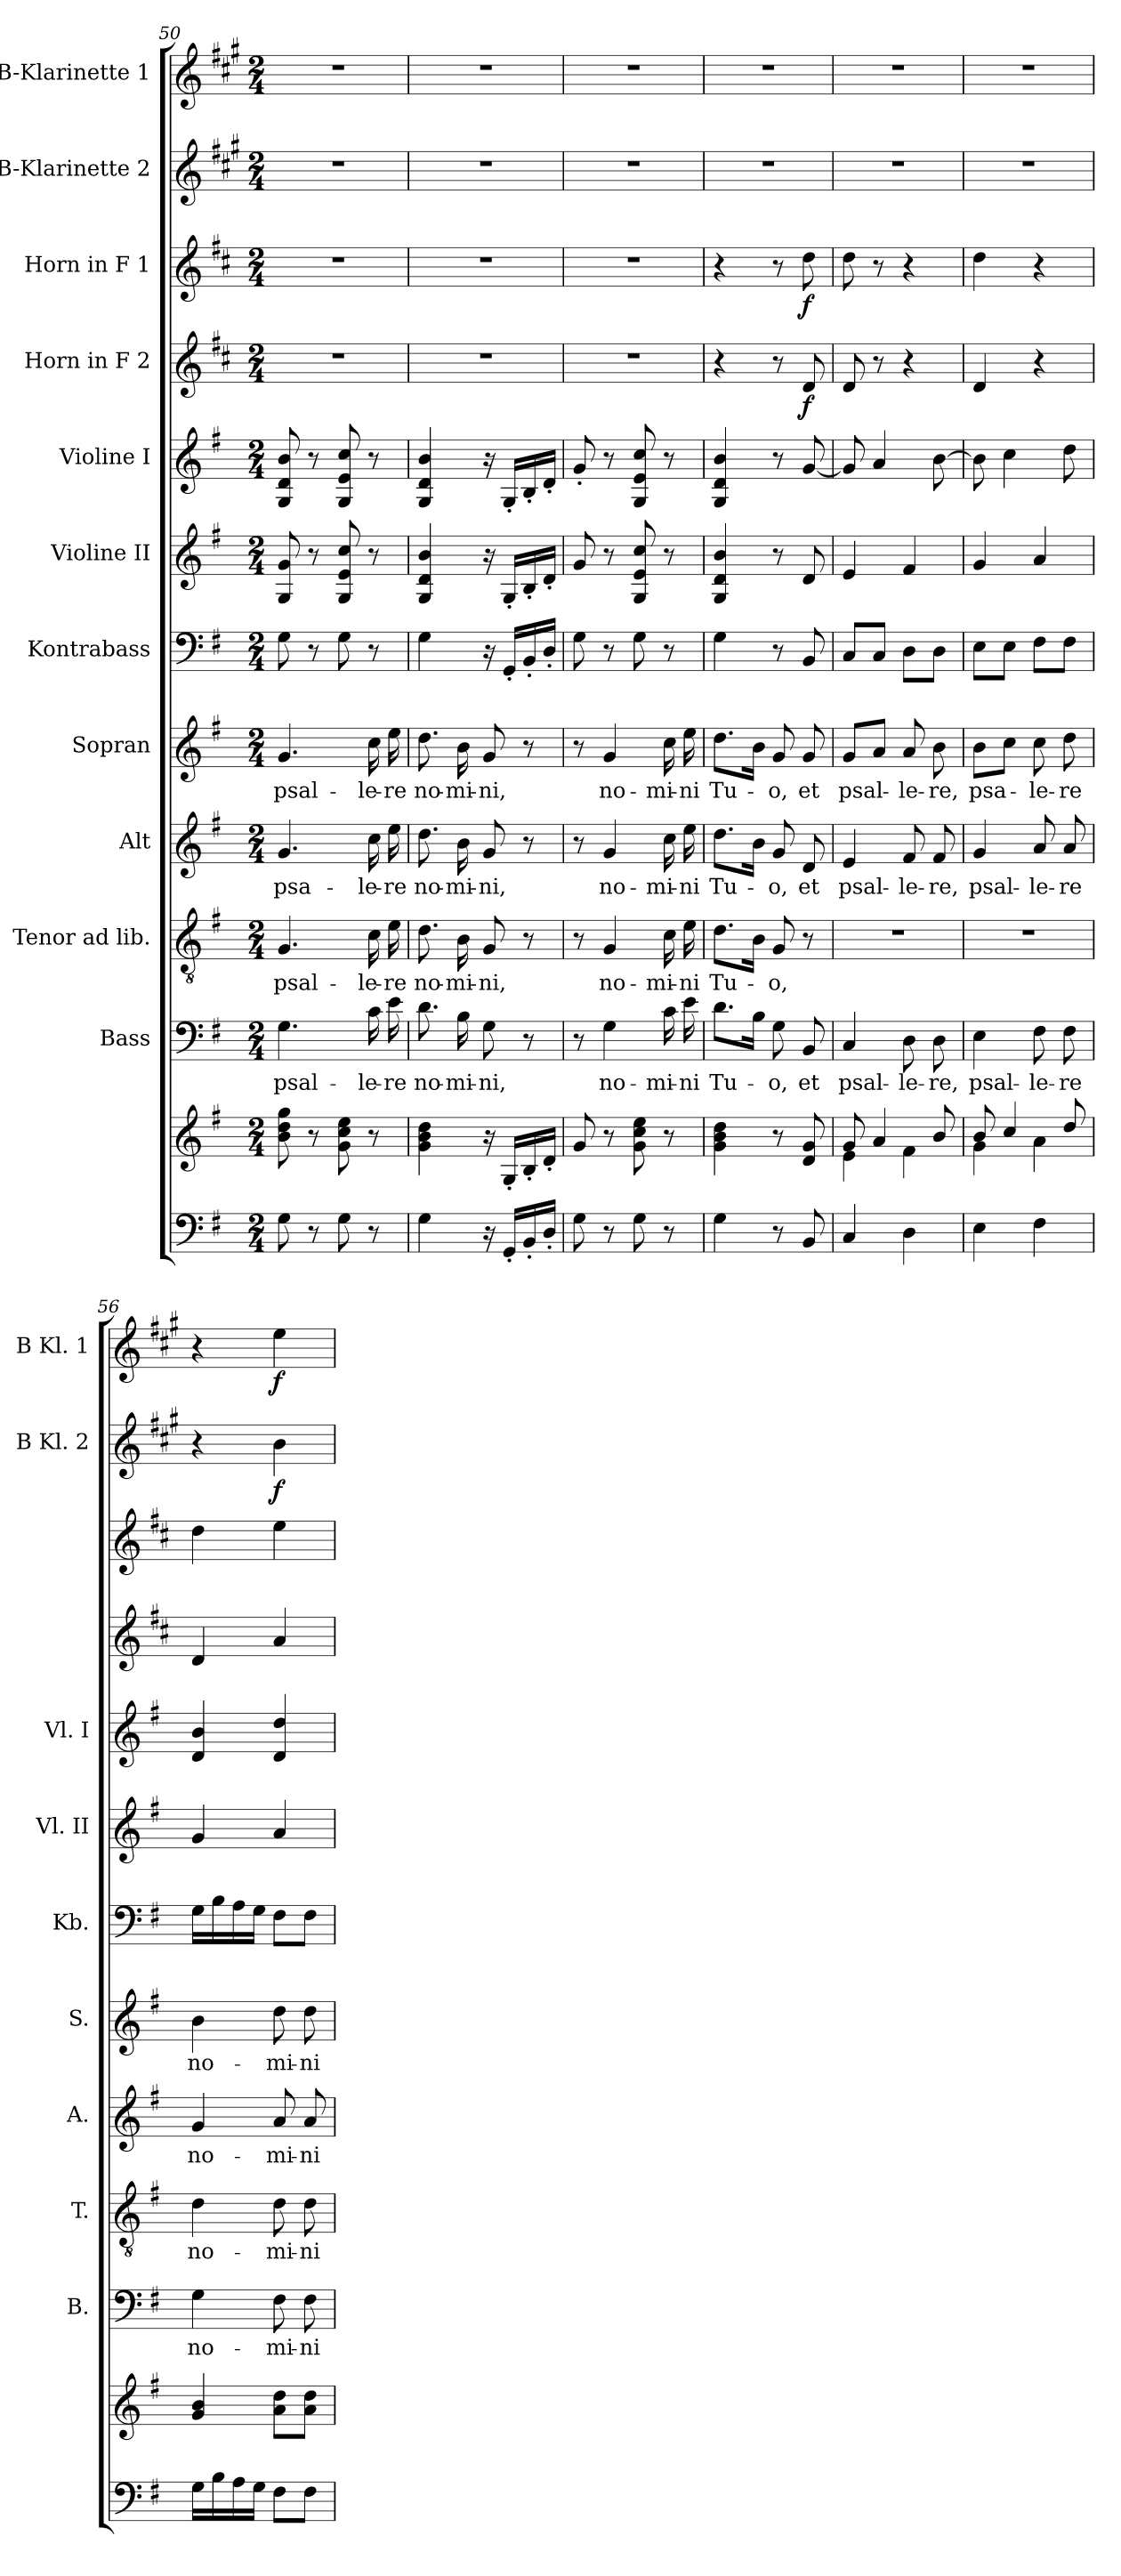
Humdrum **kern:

**kern	**kern	**kern	**text	**kern	**text	**kern	**text	**kern	**text	**kern	**kern	**kern	**kern	**dynam	**kern	**dynam	**kern	**dynam	**kern	**dynam
*part12	*part12	*part11	*part11	*part10	*part10	*part9	*part9	*part8	*part8	*part7	*part6	*part5	*part4	*part4	*part3	*part3	*part2	*part2	*part1	*part1
*staff13	*staff12	*staff11	*staff11	*staff10	*staff10	*staff9	*staff9	*staff8	*staff8	*staff7	*staff6	*staff5	*staff4	*staff4	*staff3	*staff3	*staff2	*staff2	*staff1	*staff1
*	*	*I"Bass	*	*I"Tenor ad lib.	*	*I"Alt	*	*I"Sopran	*	*I"Kontrabass	*I"Violine II	*I"Violine I	*I"Horn in F 2	*	*I"Horn in F 1	*	*I"B-Klarinette 2	*	*I"B-Klarinette 1	*
*	*	*I'B.	*	*I'T.	*	*I'A.	*	*I'S.	*	*I'Kb.	*I'Vl. II	*I'Vl. I	*	*	*	*	*I'B Kl. 2	*	*I'B Kl. 1	*
*clefF4	*clefG2	*clefF4	*	*clefGv2	*	*clefG2	*	*clefG2	*	*clefF4	*clefG2	*clefG2	*clefG2	*	*clefG2	*	*clefG2	*	*clefG2	*
*	*	*	*	*	*	*	*	*	*	*ITrd7c12	*	*	*ITrd4c7	*	*ITrd4c7	*	*ITrd1c2	*	*ITrd1c2	*
*k[f#]	*k[f#]	*k[f#]	*	*k[f#]	*	*k[f#]	*	*k[f#]	*	*k[f#]	*k[f#]	*k[f#]	*k[f#]	*	*k[f#]	*	*k[f#]	*	*k[f#]	*
*G:	*G:	*G:	*	*G:	*	*G:	*	*G:	*	*G:	*G:	*G:	*G:	*	*G:	*	*G:	*	*G:	*
*M2/4	*M2/4	*M2/4	*	*M2/4	*	*M2/4	*	*M2/4	*	*M2/4	*M2/4	*M2/4	*M2/4	*	*M2/4	*	*M2/4	*	*M2/4	*
=50	=50	=50	=50	=50	=50	=50	=50	=50	=50	=50	=50	=50	=50	=50	=50	=50	=50	=50	=50	=50
!	!	!	!LO:LY:b	!	!LO:LY:b	!	!LO:LY:b	!	!LO:LY:b	!	!	!	!	!	!	!	!	!	!	!
8G\	8b\ 8dd\ 8gg\	4.G\	psal-	4.G/	psal-	4.g/	psa-	4.g/	psal-	8GG\	8G/ 8g/	8G/ 8d/ 8b/	2r	.	2r	.	2r	.	2r	.
8r	8r	.	.	.	.	.	.	.	.	8r	8r	8r	.	.	.	.	.	.	.	.
8G\	8g\ 8cc\ 8ee\	.	.	.	.	.	.	.	.	8GG\	8G/ 8e/ 8cc/	8G/ 8e/ 8cc/	.	.	.	.	.	.	.	.
!	!	!	!LO:LY:b	!	!LO:LY:b	!	!LO:LY:b	!	!LO:LY:b	!	!	!	!	!	!	!	!	!	!	!
8r	8r	16c\	-le-	16c\	-le-	16cc\	-le-	16cc\	-le-	8r	8r	8r	.	.	.	.	.	.	.	.
!	!	!	!LO:LY:b	!	!LO:LY:b	!	!LO:LY:b	!	!LO:LY:b	!	!	!	!	!	!	!	!	!	!	!
.	.	16e\	-re	16e\	-re	16ee\	-re	16ee\	-re	.	.	.	.	.	.	.	.	.	.	.
=51	=51	=51	=51	=51	=51	=51	=51	=51	=51	=51	=51	=51	=51	=51	=51	=51	=51	=51	=51	=51
!	!	!	!LO:LY:b	!	!LO:LY:b	!	!LO:LY:b	!	!LO:LY:b	!	!	!	!	!	!	!	!	!	!	!
4G\	4g\ 4b\ 4dd\	8.d\	no-	8.d\	no-	8.dd\	no-	8.dd\	no-	4GG\	4G/ 4d/ 4b/	4G/ 4d/ 4b/	2r	.	2r	.	2r	.	2r	.
!	!	!	!LO:LY:b	!	!LO:LY:b	!	!LO:LY:b	!	!LO:LY:b	!	!	!	!	!	!	!	!	!	!	!
.	.	16B\	-mi-	16B\	-mi-	16b\	-mi-	16b\	-mi-	.	.	.	.	.	.	.	.	.	.	.
!	!	!	!LO:LY:b	!	!LO:LY:b	!	!LO:LY:b	!	!LO:LY:b	!	!	!	!	!	!	!	!	!	!	!
16r	16r	8G\	-ni,	8G/	-ni,	8g/	-ni,	8g/	-ni,	16r	16r	16r	.	.	.	.	.	.	.	.
16GG'</LL	16G'</LL	.	.	.	.	.	.	.	.	16GGG'</LL	16G'</LL	16G'</LL	.	.	.	.	.	.	.	.
16BB'</	16B'</	8r	.	8r	.	8r	.	8r	.	16BBB'</	16B'</	16B'</	.	.	.	.	.	.	.	.
16D'</JJ	16d'</JJ	.	.	.	.	.	.	.	.	16DD'</JJ	16d'</JJ	16d'</JJ	.	.	.	.	.	.	.	.
=52	=52	=52	=52	=52	=52	=52	=52	=52	=52	=52	=52	=52	=52	=52	=52	=52	=52	=52	=52	=52
8G\	8g/	8r	.	8r	.	8r	.	8r	.	8GG\	8g/	8g'</	2r	.	2r	.	2r	.	2r	.
!	!	!	!LO:LY:b	!	!LO:LY:b	!	!LO:LY:b	!	!LO:LY:b	!	!	!	!	!	!	!	!	!	!	!
8r	8r	4G\	no-	4G/	no-	4g/	no-	4g/	no-	8r	8r	8r	.	.	.	.	.	.	.	.
8G\	8g\ 8cc\ 8ee\	.	.	.	.	.	.	.	.	8GG\	8G/ 8e/ 8cc/	8G/ 8e/ 8cc/	.	.	.	.	.	.	.	.
!	!	!	!LO:LY:b	!	!LO:LY:b	!	!LO:LY:b	!	!LO:LY:b	!	!	!	!	!	!	!	!	!	!	!
8r	8r	16c\	-mi-	16c\	-mi-	16cc\	-mi-	16cc\	-mi-	8r	8r	8r	.	.	.	.	.	.	.	.
!	!	!	!LO:LY:b	!	!LO:LY:b	!	!LO:LY:b	!	!LO:LY:b	!	!	!	!	!	!	!	!	!	!	!
.	.	16e\	-ni	16e\	-ni	16ee\	-ni	16ee\	-ni	.	.	.	.	.	.	.	.	.	.	.
!!LO:PB:g=z
=53	=53	=53	=53	=53	=53	=53	=53	=53	=53	=53	=53	=53	=53	=53	=53	=53	=53	=53	=53	=53
!	!	!	!LO:LY:b	!	!LO:LY:b	!	!LO:LY:b	!	!LO:LY:b	!	!	!	!	!	!	!	!	!	!	!
4G\	4g\ 4b\ 4dd\	8.d\L	Tu-	8.d\L	Tu-	8.dd\L	Tu-	8.dd\L	Tu-	4GG\	4G/ 4d/ 4b/	4G/ 4d/ 4b/	4r	.	4r	.	2r	.	2r	.
.	.	16B\Jk	.	16B\Jk	.	16b\Jk	.	16b\Jk	.	.	.	.	.	.	.	.	.	.	.	.
!	!	!	!LO:LY:b	!	!LO:LY:b	!	!LO:LY:b	!	!LO:LY:b	!	!	!	!	!	!	!	!	!	!	!
8r	8r	8G\	-o,	8G/	-o,	8g/	-o,	8g/	-o,	8r	8r	8r	8r	.	8r	.	.	.	.	.
!	!	!	!LO:LY:b	!	!	!	!LO:LY:b	!	!LO:LY:b	!	!	!	!	!LO:DY:b	!	!LO:DY:b	!	!	!	!
8BB/	8d/ 8g/	8BB/	et	8r	.	8d/	et	8g/	et	8BBB/	8d/	[8g/	8G/	f	8g\	f	.	.	.	.
=54	=54	=54	=54	=54	=54	=54	=54	=54	=54	=54	=54	=54	=54	=54	=54	=54	=54	=54	=54	=54
*	*^	*	*	*	*	*	*	*	*	*	*	*	*	*	*	*	*	*	*	*
!	!	!	!	!LO:LY:b	!	!	!	!LO:LY:b	!	!LO:LY:b	!	!	!	!	!	!	!	!	!	!	!
4C/	8g/	4e\	4C/	psal-	2r	.	4e/	psal-	8g/L	psal-	8CC/L	4e/	8g/]	8G/	.	8g\	.	2r	.	2r	.
.	4a/	.	.	.	.	.	.	.	8a/J	.	8CC/J	.	4a/	8r	.	8r	.	.	.	.	.
!	!	!	!	!LO:LY:b	!	!	!	!LO:LY:b	!	!LO:LY:b	!	!	!	!	!	!	!	!	!	!	!
4D\	.	4f#\	8D\	-le-	.	.	8f#/	-le-	8a/	-le-	8DD\L	4f#/	.	4r	.	4r	.	.	.	.	.
!	!	!	!	!LO:LY:b	!	!	!	!LO:LY:b	!	!LO:LY:b	!	!	!	!	!	!	!	!	!	!	!
.	8b/	.	8D\	-re,	.	.	8f#/	-re,	8b\	-re,	8DD\J	.	[8b\	.	.	.	.	.	.	.	.
=55	=55	=55	=55	=55	=55	=55	=55	=55	=55	=55	=55	=55	=55	=55	=55	=55	=55	=55	=55	=55	=55
!	!	!	!	!LO:LY:b	!	!	!	!LO:LY:b	!	!LO:LY:b	!	!	!	!	!	!	!	!	!	!	!
4E\	8b/	4g\	4E\	psal-	2r	.	4g/	psal-	8b\L	psa-	8EE\L	4g/	8b\]	4G/	.	4g\	.	2r	.	2r	.
.	4cc/	.	.	.	.	.	.	.	8cc\J	.	8EE\J	.	4cc\	.	.	.	.	.	.	.	.
!	!	!	!	!LO:LY:b	!	!	!	!LO:LY:b	!	!LO:LY:b	!	!	!	!	!	!	!	!	!	!	!
4F#\	.	4a\	8F#\	-le-	.	.	8a/	-le-	8cc\	-le-	8FF#\L	4a/	.	4r	.	4r	.	.	.	.	.
!	!	!	!	!LO:LY:b	!	!	!	!LO:LY:b	!	!LO:LY:b	!	!	!	!	!	!	!	!	!	!	!
.	8dd/	.	8F#\	-re	.	.	8a/	-re	8dd\	-re	8FF#\J	.	8dd\	.	.	.	.	.	.	.	.
*	*v	*v	*	*	*	*	*	*	*	*	*	*	*	*	*	*	*	*	*	*	*
=56	=56	=56	=56	=56	=56	=56	=56	=56	=56	=56	=56	=56	=56	=56	=56	=56	=56	=56	=56	=56
!	!	!	!LO:LY:b	!	!LO:LY:b	!	!LO:LY:b	!	!LO:LY:b	!	!	!	!	!	!	!	!	!	!	!
16G\LL	4g/ 4b/	4G\	no-	4d\	no-	4g/	no-	4b\	no-	16GG\LL	4g/	4d/ 4b/	4G/	.	4g\	.	4r	.	4r	.
16B\	.	.	.	.	.	.	.	.	.	16BB\	.	.	.	.	.	.	.	.	.	.
16A\	.	.	.	.	.	.	.	.	.	16AA\	.	.	.	.	.	.	.	.	.	.
16G\JJ	.	.	.	.	.	.	.	.	.	16GG\JJ	.	.	.	.	.	.	.	.	.	.
!	!	!	!LO:LY:b	!	!LO:LY:b	!	!LO:LY:b	!	!LO:LY:b	!	!	!	!	!	!	!	!	!LO:DY:b	!	!LO:DY:b
8F#\L	8a\ 8dd\L	8F#\	-mi-	8d\	-mi-	8a/	-mi-	8dd\	-mi-	8FF#\L	4a/	4d/ 4dd/	4d/	.	4a\	.	4a\	f	4dd\	f
!	!	!	!LO:LY:b	!	!LO:LY:b	!	!LO:LY:b	!	!LO:LY:b	!	!	!	!	!	!	!	!	!	!	!
8F#\J	8a\ 8dd\J	8F#\	-ni	8d\	-ni	8a/	-ni	8dd\	-ni	8FF#\J	.	.	.	.	.	.	.	.	.	.
=	=	=	=	=	=	=	=	=	=	=	=	=	=	=	=	=	=	=	=	=
*-	*-	*-	*-	*-	*-	*-	*-	*-	*-	*-	*-	*-	*-	*-	*-	*-	*-	*-	*-	*-
